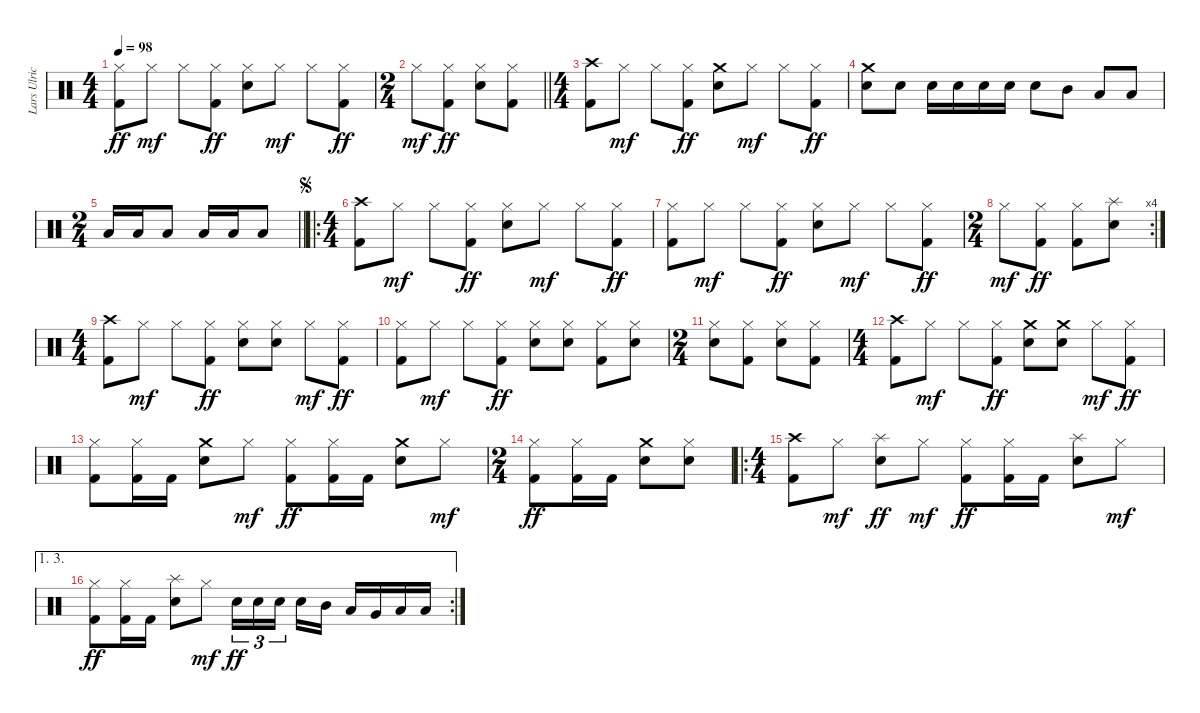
\track ("Lars Ulrich" "Lars Ulric") {instrument percussion}
\staff {score}
\articulation defaults
\ts (4 4)
\tempo 98
\clef neutral
\ks c
("Hi-Hat (closed)" "Kick (hit) 2").8{dy ff} "Hi-Hat (closed)".8{dy mf} "Hi-Hat (closed)".8 ("Hi-Hat (closed)" "Kick (hit) 2").8{dy ff} ("Hi-Hat (closed)" "Snare (hit) 2").8 "Hi-Hat (closed)".8{dy mf} "Hi-Hat (closed)".8 ("Hi-Hat (closed)" "Kick (hit) 2").8{dy ff} |
\ts (2 4)
\barLineRight lightlight "Hi-Hat (closed)".8{dy mf}
("Hi-Hat (closed)" "Kick (hit) 2").8{dy ff} ("Hi-Hat (closed)" "Snare (hit) 2").8 ("Hi-Hat (closed)" "Kick (hit) 2").8 |
\ts (4 4)
("Crash high (hit)" "Kick (hit) 2").8 "Hi-Hat (closed)".8{dy mf} "Hi-Hat (closed)".8 ("Hi-Hat (closed)" "Kick (hit) 2").8{dy ff} ("Crash medium (hit)" "Snare (hit) 2").8 "Hi-Hat (closed)".8{dy mf} "Hi-Hat (closed)".8 ("Hi-Hat (closed)" "Kick (hit) 2").8{dy ff} |
("Crash medium (hit)" "Snare (hit) 2").8 "Snare (hit) 2".8 "Snare (hit) 2".16 "Snare (hit) 2".16 "Snare (hit) 2".16 "Snare (hit) 2".16 "Snare (hit) 2".8 "Mid Tom (hit)".8 "Low Tom (hit)".8 "Low Floor Tom (hit)".8 |
\ts (2 4)
\barLineRight lightlight "Low Tom (hit)".16 "Low Tom (hit)".16 "Low Tom (hit)".8 "Low Floor Tom (hit)".16 "Low Floor Tom (hit)".16 "Low Floor Tom (hit)".8
|
\ro
\ts (4 4)
\jump segno
("Crash high (hit)" "Kick (hit) 2").8 "Hi-Hat (closed)".8{dy mf} "Hi-Hat (closed)".8 ("Hi-Hat (closed)" "Kick (hit) 2").8{dy ff} ("Hi-Hat (closed)" "Snare (hit) 2").8 "Hi-Hat (closed)".8{dy mf} "Hi-Hat (closed)".8 ("Hi-Hat (closed)" "Kick (hit) 2").8{dy ff} |
("Hi-Hat (closed)" "Kick (hit) 2").8 "Hi-Hat (closed)".8{dy mf} "Hi-Hat (closed)".8 ("Hi-Hat (closed)" "Kick (hit) 2").8{dy ff} ("Hi-Hat (closed)" "Snare (hit) 2").8 "Hi-Hat (closed)".8{dy mf} "Hi-Hat (closed)".8 ("Hi-Hat (closed)" "Kick (hit) 2").8{dy ff} |
\rc 4
\ts (2 4)
"Hi-Hat (closed)".8{dy mf} ("Hi-Hat (closed)" "Kick (hit) 2").8{dy ff} ("Hi-Hat (closed)" "Kick (hit) 2").8 ("Splash (hit)" "Snare (hit) 2").8 |
\ts (4 4)
("Crash high (hit)" "Kick (hit) 2").8 "Hi-Hat (closed)".8{dy mf} "Hi-Hat (closed)".8 ("Hi-Hat (closed)" "Kick (hit) 2").8{dy ff} ("Hi-Hat (closed)" "Snare (hit) 2").8 ("Hi-Hat (closed)" "Snare (hit) 2").8 "Hi-Hat (closed)".8{dy mf} ("Hi-Hat (closed)" "Kick (hit) 2").8{dy ff} |
("Hi-Hat (closed)" "Kick (hit) 2").8 "Hi-Hat (closed)".8{dy mf} "Hi-Hat (closed)".8 ("Hi-Hat (closed)" "Kick (hit) 2").8{dy ff} ("Hi-Hat (closed)" "Snare (hit) 2").8 ("Hi-Hat (closed)" "Snare (hit) 2").8 ("Hi-Hat (closed)" "Kick (hit) 2").8 ("Hi-Hat (closed)" "Snare (hit) 2").8 |
\ts (2 4)
("Hi-Hat (closed)" "Snare (hit) 2").8 ("Hi-Hat (closed)" "Kick (hit) 2").8 ("Hi-Hat (closed)" "Snare (hit) 2").8 ("Hi-Hat (closed)" "Kick (hit) 2").8 |
\ts (4 4)
("Crash high (hit)" "Kick (hit) 2").8 "Hi-Hat (closed)".8{dy mf} "Hi-Hat (closed)".8 ("Hi-Hat (closed)" "Kick (hit) 2").8{dy ff} ("Crash medium (hit)" "Snare (hit) 2").8 ("Crash medium (hit)" "Snare (hit) 2").8 "Hi-Hat (closed)".8{dy mf} ("Hi-Hat (closed)" "Kick (hit) 2").8{dy ff} |
("Hi-Hat (closed)" "Kick (hit) 2").8 ("Hi-Hat (closed)" "Kick (hit) 2").16 "Kick (hit) 2".16 ("Crash medium (hit)" "Snare (hit) 2").8 "Hi-Hat (closed)".8{dy mf} ("Hi-Hat (closed)" "Kick (hit) 2").8{dy ff} ("Hi-Hat (closed)" "Kick (hit) 2").16 "Kick (hit) 2".16 ("Crash medium (hit)" "Snare (hit) 2").8 "Hi-Hat (closed)".8{dy mf} |
\ts (2 4)
("Hi-Hat (closed)" "Kick (hit) 2").8{dy ff} ("Hi-Hat (closed)" "Kick (hit) 2").16 "Kick (hit) 2".16 ("Crash medium (hit)" "Snare (hit) 2").8 ("Hi-Hat (closed)" "Snare (hit) 2").8 |
\ro
\ts (4 4)
("Crash high (hit)" "Kick (hit) 2").8 "Hi-Hat (closed)".8{dy mf} ("Splash (hit)" "Snare (hit) 2").8{dy ff} "Hi-Hat (closed)".8{dy mf} ("Hi-Hat (closed)" "Kick (hit) 2").8{dy ff} ("Hi-Hat (closed)" "Kick (hit) 2").16 "Kick (hit) 2".16 ("Splash (hit)" "Snare (hit) 2").8 "Hi-Hat (closed)".8{dy mf} |
\ae (1 3)
\rc 2
("Hi-Hat (closed)" "Kick (hit) 2").8{dy ff} ("Hi-Hat (closed)" "Kick (hit) 2").16 "Kick (hit) 2".16 ("Splash (hit)" "Snare (hit) 2").8 "Hi-Hat (closed)".8{dy mf} "Snare (hit) 2".16{tu (3 2) dy ff} "Snare (hit) 2".16{tu (3 2)} "Snare (hit) 2".16{tu (3 2) beam splitsecondary} "Snare (hit) 2".16 "Mid Tom (hit)".16 "Low Tom (hit)".16 "Very Low Tom (hit)".16 "Low Floor Tom (hit)".16 "Low Floor Tom (hit)".16
